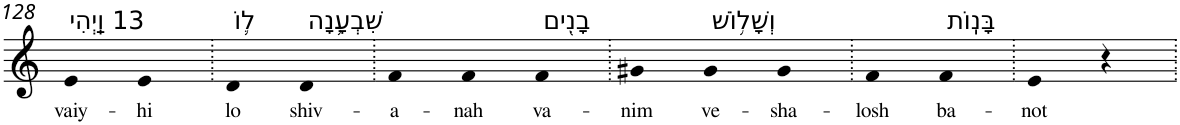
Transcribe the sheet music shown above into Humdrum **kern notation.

**kern	**text
*part1	*part1
*staff1	*staff1
*I"Piano	*
*I'Pno	*
!!LO:PB:g=z
*clefG2	*
*k[]	*
=128	=128
!LO:TX:a:t=13 וַֽיְהִי	!
!	!LO:LY:b
4e	vaiy-
!	!LO:LY:b
4e	-hi
=129.	=129.
!LO:TX:a:t=ל֛וֹ	!
!	!LO:LY:b
4d	lo
!LO:TX:a:t=שִׁבְעָ֥נָה	!
!	!LO:LY:b
4d	shiv-
=130.	=130.
!	!LO:LY:b
4f	-a-
!	!LO:LY:b
4f	-nah
!LO:TX:a:t=בָנִ֖ים	!
!	!LO:LY:b
4f	va-
=131.	=131.
!	!LO:LY:b
4g#X	-nim
!LO:TX:a:t=וְשָׁל֥וֹשׁ	!
!	!LO:LY:b
4g#	ve-
!	!LO:LY:b
4g#	-sha-
=132.	=132.
!	!LO:LY:b
4f	-losh
!LO:TX:a:t=בָּנֽוֹת	!
!	!LO:LY:b
4f	ba-
=133.	=133.
!	!LO:LY:b
4e	-not
4r	.
=.	=.
*-	*-
